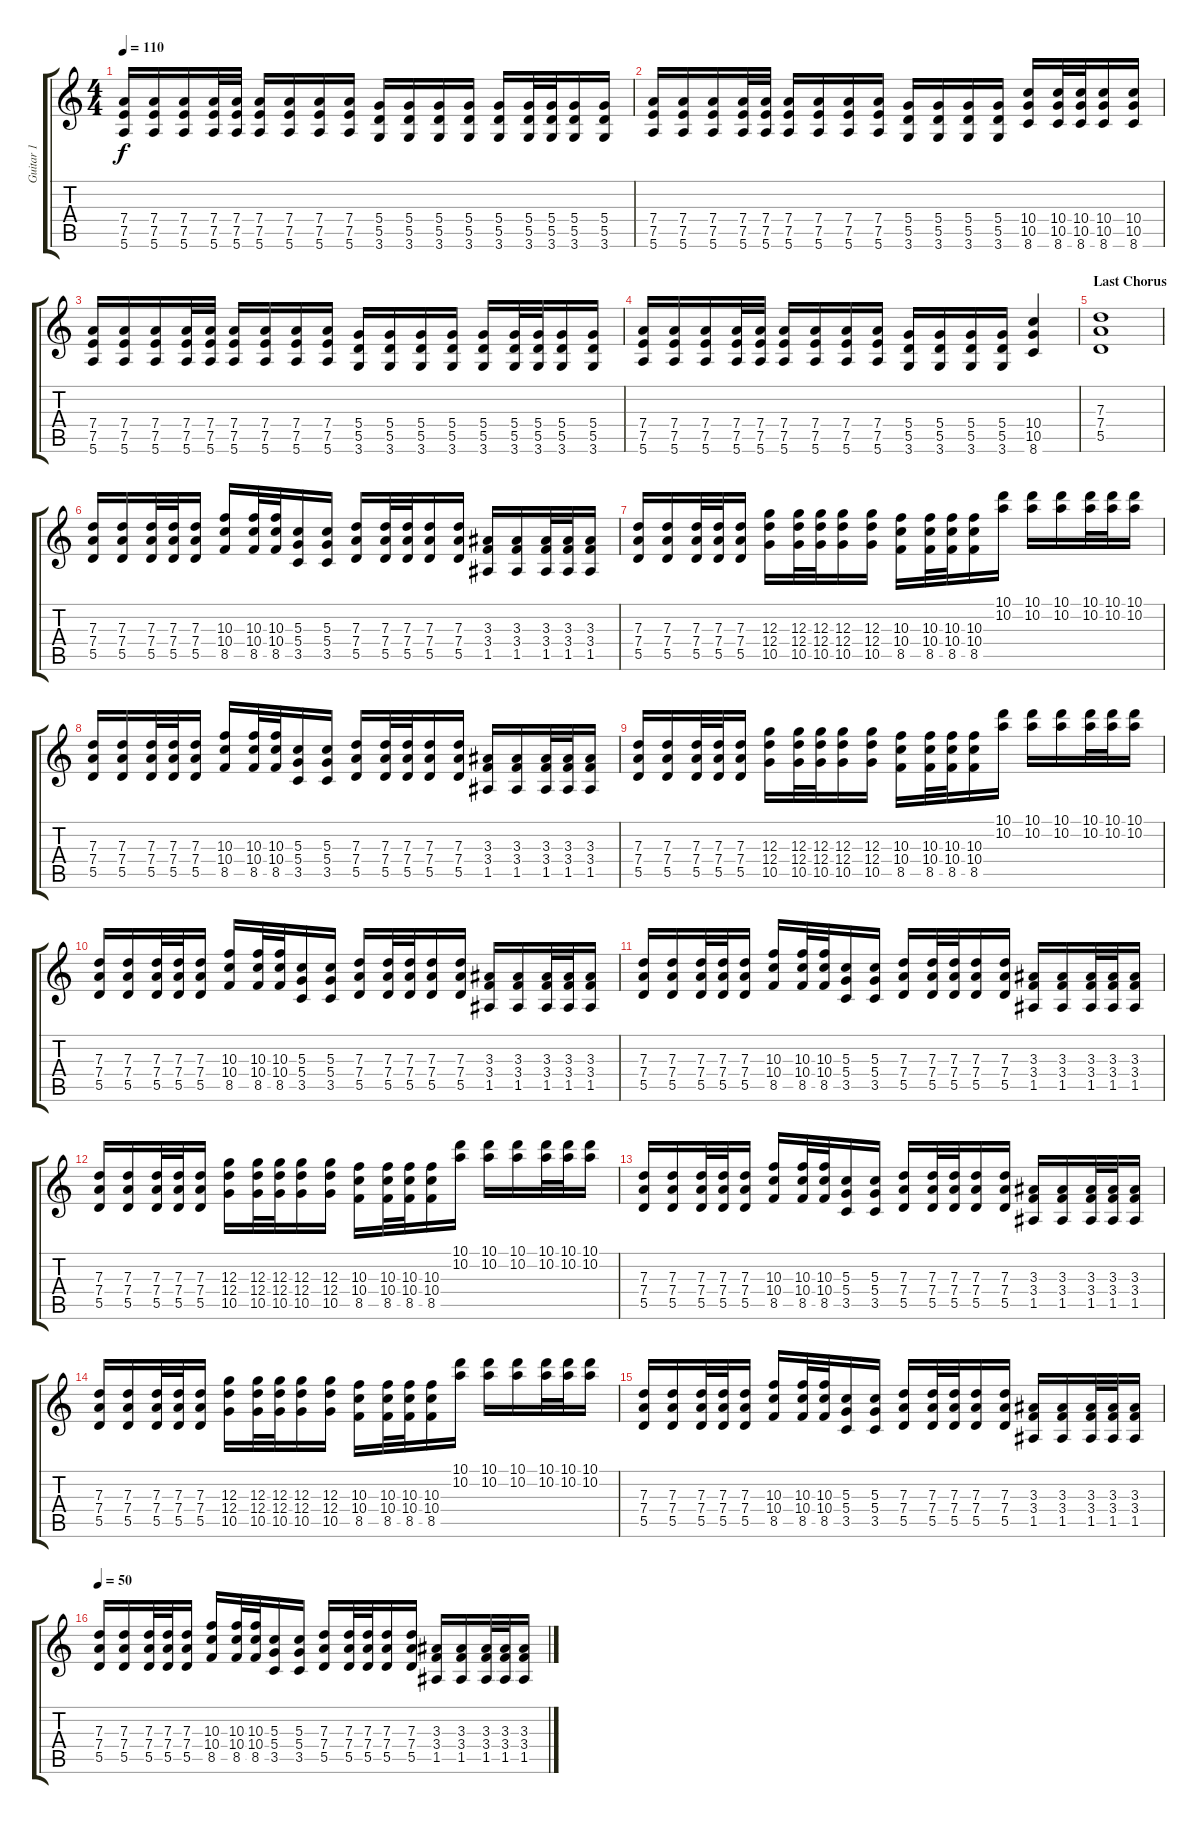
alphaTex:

\track ("Guitar 1" "Guitar 1") {instrument distortionguitar}
\staff {score tabs}
\tuning (E4 B3 G3 D3 A2 E2) {hide}
\ts (4 4)
\tempo 110
\clef g2
\ks c
(7.4 7.5 5.6).16{dy f} (7.4 7.5 5.6).16 (7.4 7.5 5.6).16 (7.4 7.5 5.6).32 (7.4 7.5 5.6).32 (7.4 7.5 5.6).16 (7.4 7.5 5.6).16 (7.4 7.5 5.6).16 (7.4 7.5 5.6).16 (5.4 5.5 3.6).16 (5.4 5.5 3.6).16 (5.4 5.5 3.6).16 (5.4 5.5 3.6).16 (5.4 5.5 3.6).16 (5.4 5.5 3.6).32 (5.4 5.5 3.6).32 (5.4 5.5 3.6).16 (5.4 5.5 3.6).16 |
(7.4 7.5 5.6).16 (7.4 7.5 5.6).16 (7.4 7.5 5.6).16 (7.4 7.5 5.6).32 (7.4 7.5 5.6).32 (7.4 7.5 5.6).16 (7.4 7.5 5.6).16 (7.4 7.5 5.6).16 (7.4 7.5 5.6).16 (5.4 5.5 3.6).16 (5.4 5.5 3.6).16 (5.4 5.5 3.6).16 (5.4 5.5 3.6).16 (10.4 10.5 8.6).16 (10.4 10.5 8.6).32 (10.4 10.5 8.6).32 (10.4 10.5 8.6).16 (10.4 10.5 8.6).16 |
(7.4 7.5 5.6).16 (7.4 7.5 5.6).16 (7.4 7.5 5.6).16 (7.4 7.5 5.6).32 (7.4 7.5 5.6).32 (7.4 7.5 5.6).16 (7.4 7.5 5.6).16 (7.4 7.5 5.6).16 (7.4 7.5 5.6).16 (5.4 5.5 3.6).16 (5.4 5.5 3.6).16 (5.4 5.5 3.6).16 (5.4 5.5 3.6).16 (5.4 5.5 3.6).16 (5.4 5.5 3.6).32 (5.4 5.5 3.6).32 (5.4 5.5 3.6).16 (5.4 5.5 3.6).16 |
(7.4 7.5 5.6).16 (7.4 7.5 5.6).16 (7.4 7.5 5.6).16 (7.4 7.5 5.6).32 (7.4 7.5 5.6).32 (7.4 7.5 5.6).16 (7.4 7.5 5.6).16 (7.4 7.5 5.6).16 (7.4 7.5 5.6).16 (5.4 5.5 3.6).16 (5.4 5.5 3.6).16 (5.4 5.5 3.6).16 (5.4 5.5 3.6).16 (10.4 10.5 8.6).4 |
\section ("" "Last Chorus")
(7.3 7.4 5.5).1 |
(7.3 7.4 5.5).16 (7.3 7.4 5.5).16 (7.3 7.4 5.5).32 (7.3 7.4 5.5).32 (7.3 7.4 5.5).16 (10.3 10.4 8.5).16 (10.3 10.4 8.5).32 (10.3 10.4 8.5).32 (5.3 5.4 3.5).16 (5.3 5.4 3.5).16 (7.3 7.4 5.5).16 (7.3 7.4 5.5).32 (7.3 7.4 5.5).32 (7.3 7.4 5.5).16 (7.3 7.4 5.5).16 (3.3 3.4 1.5).16 (3.3 3.4 1.5).16 (3.3 3.4 1.5).32 (3.3 3.4 1.5).32 (3.3 3.4 1.5).16 |
(7.3 7.4 5.5).16 (7.3 7.4 5.5).16 (7.3 7.4 5.5).32 (7.3 7.4 5.5).32 (7.3 7.4 5.5).16 (12.3 12.4 10.5).16 (12.3 12.4 10.5).32 (12.3 12.4 10.5).32 (12.3 12.4 10.5).16 (12.3 12.4 10.5).16 (10.3 10.4 8.5).16 (10.3 10.4 8.5).32 (10.3 10.4 8.5).32 (10.3 10.4 8.5).16 (10.1 10.2).16 (10.1 10.2).16 (10.1 10.2).16 (10.1 10.2).32 (10.1 10.2).32 (10.1 10.2).16 |
(7.3 7.4 5.5).16 (7.3 7.4 5.5).16 (7.3 7.4 5.5).32 (7.3 7.4 5.5).32 (7.3 7.4 5.5).16 (10.3 10.4 8.5).16 (10.3 10.4 8.5).32 (10.3 10.4 8.5).32 (5.3 5.4 3.5).16 (5.3 5.4 3.5).16 (7.3 7.4 5.5).16 (7.3 7.4 5.5).32 (7.3 7.4 5.5).32 (7.3 7.4 5.5).16 (7.3 7.4 5.5).16 (3.3 3.4 1.5).16 (3.3 3.4 1.5).16 (3.3 3.4 1.5).32 (3.3 3.4 1.5).32 (3.3 3.4 1.5).16 |
(7.3 7.4 5.5).16 (7.3 7.4 5.5).16 (7.3 7.4 5.5).32 (7.3 7.4 5.5).32 (7.3 7.4 5.5).16 (12.3 12.4 10.5).16 (12.3 12.4 10.5).32 (12.3 12.4 10.5).32 (12.3 12.4 10.5).16 (12.3 12.4 10.5).16 (10.3 10.4 8.5).16 (10.3 10.4 8.5).32 (10.3 10.4 8.5).32 (10.3 10.4 8.5).16 (10.1 10.2).16 (10.1 10.2).16 (10.1 10.2).16 (10.1 10.2).32 (10.1 10.2).32 (10.1 10.2).16 |
(7.3 7.4 5.5).16 (7.3 7.4 5.5).16 (7.3 7.4 5.5).32 (7.3 7.4 5.5).32 (7.3 7.4 5.5).16 (10.3 10.4 8.5).16 (10.3 10.4 8.5).32 (10.3 10.4 8.5).32 (5.3 5.4 3.5).16 (5.3 5.4 3.5).16 (7.3 7.4 5.5).16 (7.3 7.4 5.5).32 (7.3 7.4 5.5).32 (7.3 7.4 5.5).16 (7.3 7.4 5.5).16 (3.3 3.4 1.5).16 (3.3 3.4 1.5).16 (3.3 3.4 1.5).32 (3.3 3.4 1.5).32 (3.3 3.4 1.5).16 |
(7.3 7.4 5.5).16 (7.3 7.4 5.5).16 (7.3 7.4 5.5).32 (7.3 7.4 5.5).32 (7.3 7.4 5.5).16 (10.3 10.4 8.5).16 (10.3 10.4 8.5).32 (10.3 10.4 8.5).32 (5.3 5.4 3.5).16 (5.3 5.4 3.5).16 (7.3 7.4 5.5).16 (7.3 7.4 5.5).32 (7.3 7.4 5.5).32 (7.3 7.4 5.5).16 (7.3 7.4 5.5).16 (3.3 3.4 1.5).16 (3.3 3.4 1.5).16 (3.3 3.4 1.5).32 (3.3 3.4 1.5).32 (3.3 3.4 1.5).16 |
(7.3 7.4 5.5).16 (7.3 7.4 5.5).16 (7.3 7.4 5.5).32 (7.3 7.4 5.5).32 (7.3 7.4 5.5).16 (12.3 12.4 10.5).16 (12.3 12.4 10.5).32 (12.3 12.4 10.5).32 (12.3 12.4 10.5).16 (12.3 12.4 10.5).16 (10.3 10.4 8.5).16 (10.3 10.4 8.5).32 (10.3 10.4 8.5).32 (10.3 10.4 8.5).16 (10.1 10.2).16 (10.1 10.2).16 (10.1 10.2).16 (10.1 10.2).32 (10.1 10.2).32 (10.1 10.2).16 |
(7.3 7.4 5.5).16 (7.3 7.4 5.5).16 (7.3 7.4 5.5).32 (7.3 7.4 5.5).32 (7.3 7.4 5.5).16 (10.3 10.4 8.5).16 (10.3 10.4 8.5).32 (10.3 10.4 8.5).32 (5.3 5.4 3.5).16 (5.3 5.4 3.5).16 (7.3 7.4 5.5).16 (7.3 7.4 5.5).32 (7.3 7.4 5.5).32 (7.3 7.4 5.5).16 (7.3 7.4 5.5).16 (3.3 3.4 1.5).16 (3.3 3.4 1.5).16 (3.3 3.4 1.5).32 (3.3 3.4 1.5).32 (3.3 3.4 1.5).16 |
(7.3 7.4 5.5).16 (7.3 7.4 5.5).16 (7.3 7.4 5.5).32 (7.3 7.4 5.5).32 (7.3 7.4 5.5).16 (12.3 12.4 10.5).16 (12.3 12.4 10.5).32 (12.3 12.4 10.5).32 (12.3 12.4 10.5).16 (12.3 12.4 10.5).16 (10.3 10.4 8.5).16 (10.3 10.4 8.5).32 (10.3 10.4 8.5).32 (10.3 10.4 8.5).16 (10.1 10.2).16 (10.1 10.2).16 (10.1 10.2).16 (10.1 10.2).32 (10.1 10.2).32 (10.1 10.2).16 |
(7.3 7.4 5.5).16 (7.3 7.4 5.5).16 (7.3 7.4 5.5).32 (7.3 7.4 5.5).32 (7.3 7.4 5.5).16 (10.3 10.4 8.5).16 (10.3 10.4 8.5).32 (10.3 10.4 8.5).32 (5.3 5.4 3.5).16 (5.3 5.4 3.5).16 (7.3 7.4 5.5).16 (7.3 7.4 5.5).32 (7.3 7.4 5.5).32 (7.3 7.4 5.5).16 (7.3 7.4 5.5).16 (3.3 3.4 1.5).16 (3.3 3.4 1.5).16 (3.3 3.4 1.5).32 (3.3 3.4 1.5).32 (3.3 3.4 1.5).16 |
\tempo 50
(7.3 7.4 5.5).16 (7.3 7.4 5.5).16 (7.3 7.4 5.5).32 (7.3 7.4 5.5).32 (7.3 7.4 5.5).16 (10.3 10.4 8.5).16 (10.3 10.4 8.5).32 (10.3 10.4 8.5).32 (5.3 5.4 3.5).16 (5.3 5.4 3.5).16 (7.3 7.4 5.5).16 (7.3 7.4 5.5).32 (7.3 7.4 5.5).32 (7.3 7.4 5.5).16 (7.3 7.4 5.5).16 (3.3 3.4 1.5).16 (3.3 3.4 1.5).16 (3.3 3.4 1.5).32 (3.3 3.4 1.5).32 (3.3 3.4 1.5).16
